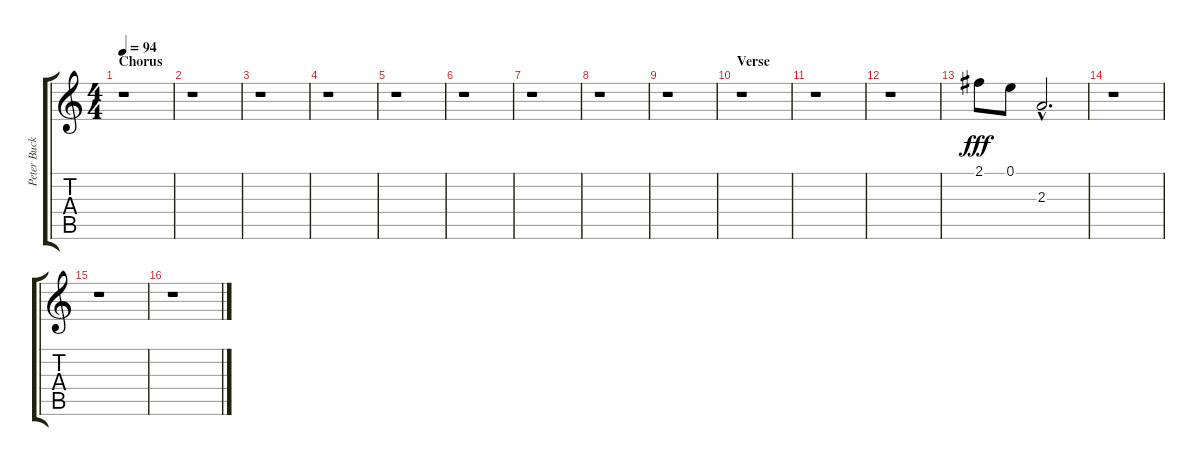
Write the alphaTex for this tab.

\track ("Peter Buck (Solo Guitar) " "Peter Buck") {instrument overdrivenguitar}
\staff {score tabs}
\tuning (E4 B3 G3 D3 A2 E2) {hide}
\ts (4 4)
\section ("" "Chorus")
\tempo 94
\clef g2
\ks c
r.1{dy fff} |
r.1 |
r.1 |
r.1 |
r.1 |
r.1 |
r.1 |
r.1 |
r.1 |
\section ("" "Verse")
r.1 |
r.1 |
r.1 |
2.1.8 0.1.8 2.3{hac}.2{d} |
r.1 |
r.1 |
r.1
